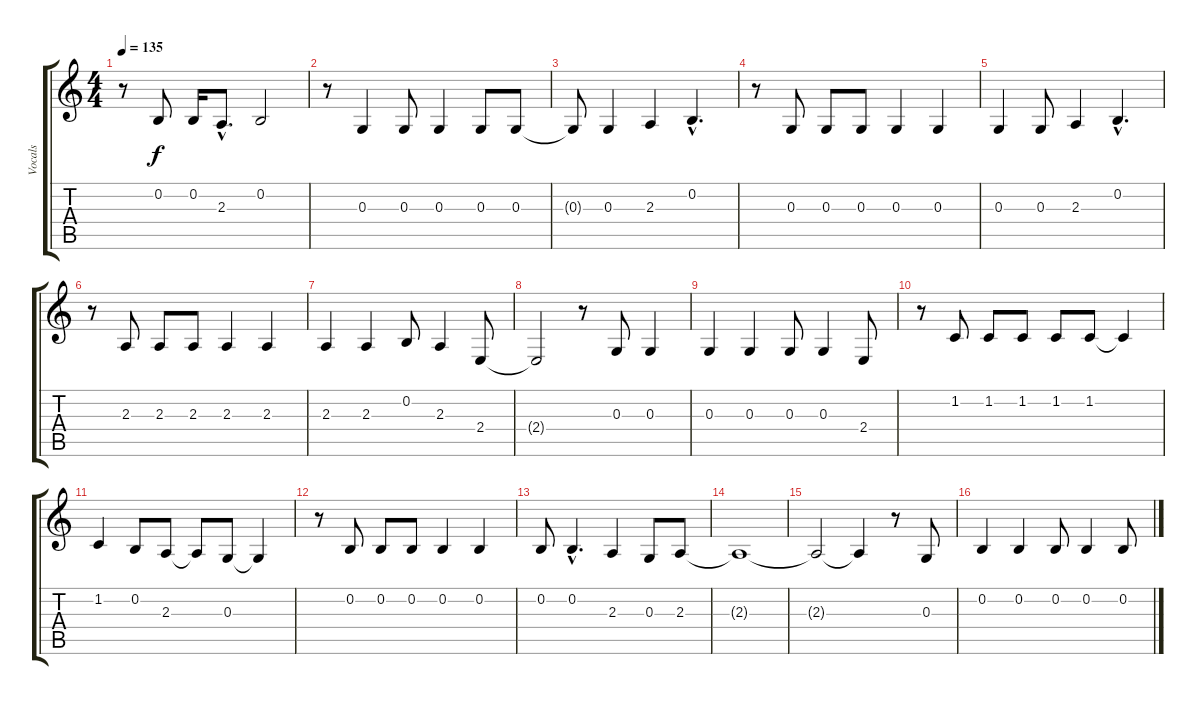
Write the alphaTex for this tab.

\track ("Vocals" "Vocals") {instrument clarinet}
\staff {score tabs}
\tuning (E4 B3 G3 D3 A2 E2) {hide}
\ts (4 4)
\tempo 135
\clef g2
\ks c
r.8{dy f} 0.2.8 0.2.16 2.3{hac}.8{d} 0.2.2 |
r.8{volume 16} 0.3.4 0.3.8 0.3.4 0.3.8 0.3.8 |
0.3{t}.8 0.3.4 2.3.4 0.2{hac}.4{d} |
r.8 0.3.8 0.3.8 0.3.8 0.3.4 0.3.4 |
0.3.4 0.3.8 2.3.4 0.2{hac}.4{d} |
r.8 2.3.8 2.3.8 2.3.8 2.3.4 2.3.4 |
2.3.4 2.3.4 0.2.8 2.3.4 2.4.8 |
2.4{t}.2 r.8 0.3.8 0.3.4 |
0.3.4 0.3.4 0.3.8 0.3.4 2.4.8 |
r.8 1.2.8 1.2.8 1.2.8 1.2.8 1.2.8 1.2{t}.4 |
1.2.4 0.2.8 2.3.8 2.3{t}.8 0.3.8 0.3{t}.4 |
r.8 0.2.8 0.2.8 0.2.8 0.2.4 0.2.4 |
0.2.8 0.2{hac}.4{d} 2.3.4 0.3.8 2.3.8 |
2.3{t}.1 |
2.3{t}.2 2.3{t}.4 r.8 0.3.8 |
0.2.4 0.2.4 0.2.8 0.2.4 0.2.8
